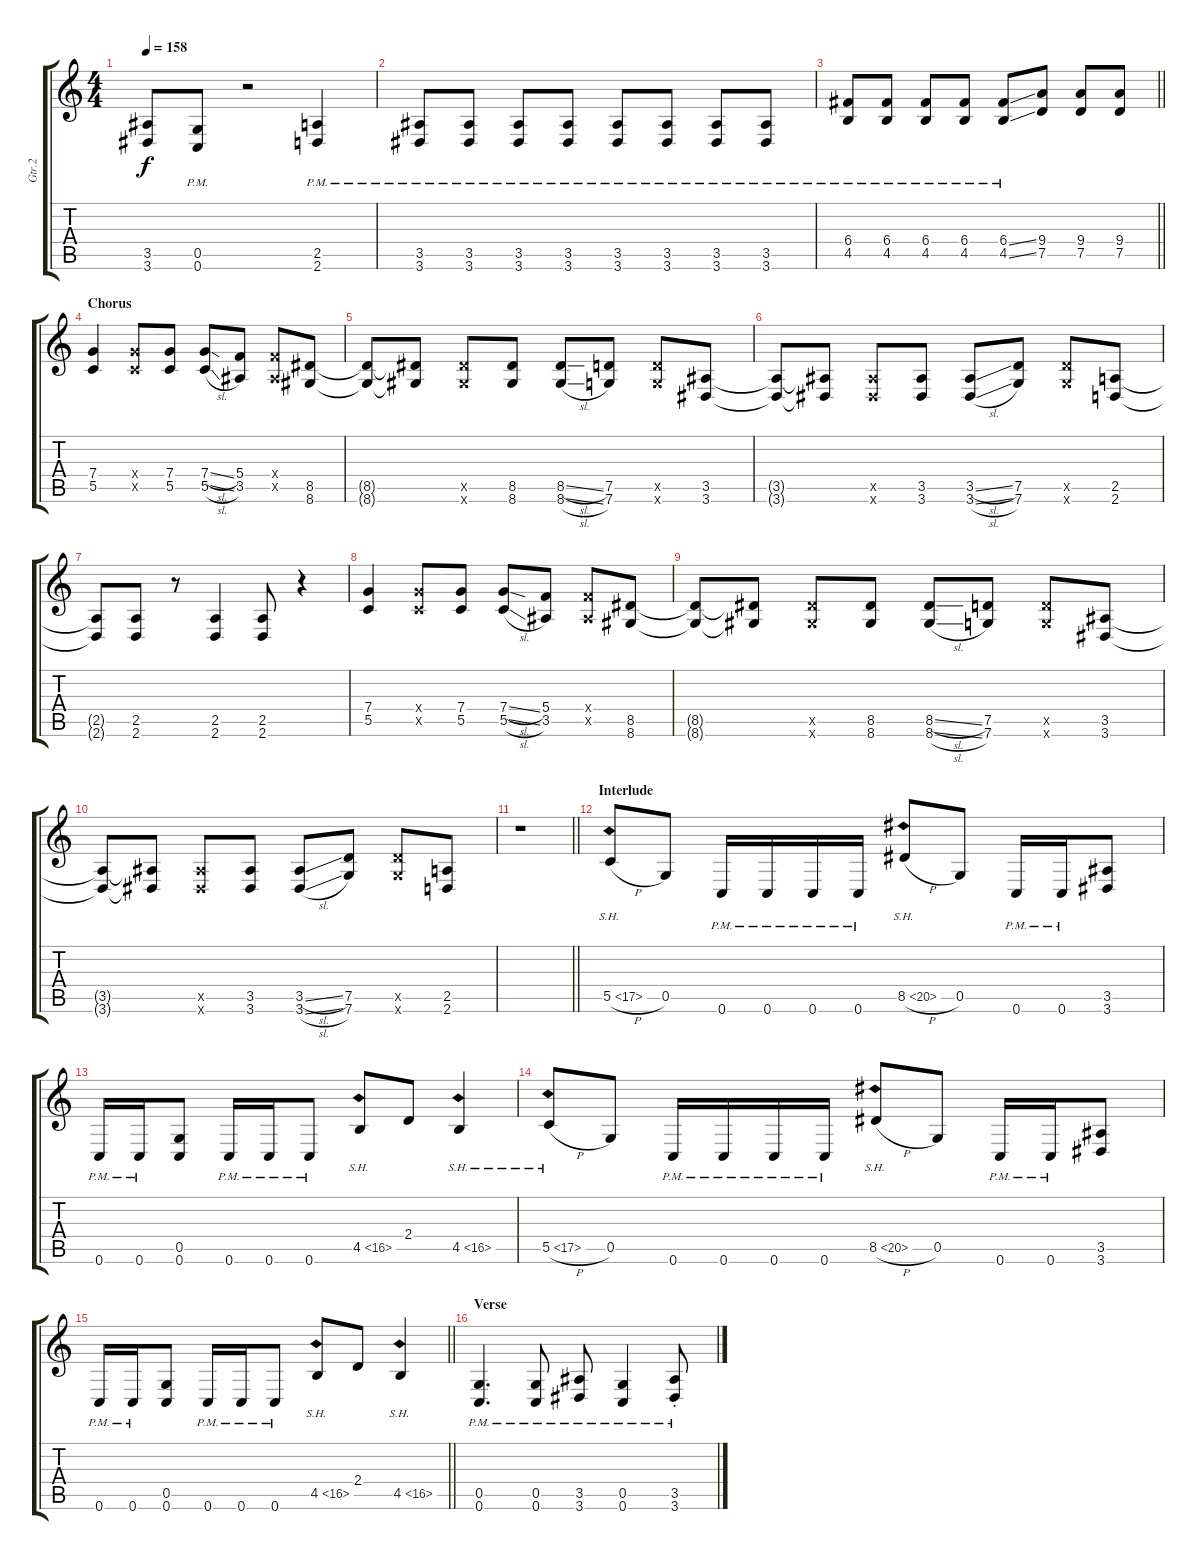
\track ("Gtr.2" "Gtr.2") {instrument distortionguitar}
\staff {score tabs}
\tuning (D4 A3 F3 C3 G2 C2) {hide}
\ts (4 4)
\tempo 158
\clef g2
\ks c
(3.5{t} 3.6{t}).8{dy f} (0.5{pm} 0.6{pm}).8 r.2 (2.5{pm} 2.6{pm}).4 |
(3.5{pm} 3.6{pm}).8 (3.5{pm} 3.6{pm}).8 (3.5{pm} 3.6{pm}).8 (3.5{pm} 3.6{pm}).8 (3.5{pm} 3.6{pm}).8 (3.5{pm} 3.6{pm}).8 (3.5{pm} 3.6{pm}).8 (3.5{pm} 3.6{pm}).8 |
\barLineRight lightlight
(6.4{pm} 4.5{pm}).8 (6.4{pm} 4.5{pm}).8 (6.4{pm} 4.5{pm}).8 (6.4{pm} 4.5{pm}).8 (6.4{ss pm} 4.5{ss pm}).8 (9.4 7.5).8 (9.4 7.5).8 (9.4 7.5).8 |
\section ("" "Chorus")
(7.4 5.5).4 (7.4{x} 5.5{x}).8 (7.4 5.5).8 (7.4{sl} 5.5{sl}).8 (5.4 3.5).8 (5.4{x} 3.5{x}).8 (8.5 8.6).8 |
(8.5{t} 8.6{t}).8 (8.5{t} 8.6{t}).8 (8.5{x} 8.6{x}).8 (8.5 8.6).8 (8.5{sl} 8.6{sl}).8 (7.5 7.6).8 (7.5{x} 7.6{x}).8 (3.5 3.6).8 |
(3.5{t} 3.6{t}).8 (3.5{t} 3.6{t}).8 (3.5{x} 3.6{x}).8 (3.5 3.6).8 (3.5{sl} 3.6{sl}).8 (7.5 7.6).8 (7.5{x} 7.6{x}).8 (2.5 2.6).8 |
(2.5{t} 2.6{t}).8 (2.5 2.6).8 r.8 (2.5 2.6).4 (2.5 2.6).8 r.4 |
(7.4 5.5).4 (7.4{x} 5.5{x}).8 (7.4 5.5).8 (7.4{sl} 5.5{sl}).8 (5.4 3.5).8 (5.4{x} 3.5{x}).8 (8.5 8.6).8 |
(8.5{t} 8.6{t}).8 (8.5{t} 8.6{t}).8 (8.5{x} 8.6{x}).8 (8.5 8.6).8 (8.5{sl} 8.6{sl}).8 (7.5 7.6).8 (7.5{x} 7.6{x}).8 (3.5 3.6).8 |
(3.5{t} 3.6{t}).8 (3.5{t} 3.6{t}).8 (3.5{x} 3.6{x}).8 (3.5 3.6).8 (3.5{sl} 3.6{sl}).8 (7.5 7.6).8 (7.5{x} 7.6{x}).8 (2.5 2.6).8 |
\barLineRight lightlight
r.1 |
\section ("" "Interlude")
5.5{sh 12 h}.8 0.5.8 0.6{pm}.16 0.6{pm}.16 0.6{pm}.16 0.6{pm}.16 8.5{sh 12 h}.8 0.5.8 0.6{pm}.16 0.6{pm}.16 (3.5 3.6).8 |
0.6{pm}.16 0.6{pm}.16 (0.5 0.6).8 0.6{pm}.16 0.6{pm}.16 0.6{pm}.8 4.5{sh 12}.8 2.4.8 4.5{sh 12}.4 |
5.5{sh 12 h}.8 0.5.8 0.6{pm}.16 0.6{pm}.16 0.6{pm}.16 0.6{pm}.16 8.5{sh 12 h}.8 0.5.8 0.6{pm}.16 0.6{pm}.16 (3.5 3.6).8 |
\barLineRight lightlight
0.6{pm}.16 0.6{pm}.16 (0.5 0.6).8 0.6{pm}.16 0.6{pm}.16 0.6{pm}.8 4.5{sh 12}.8 2.4.8 4.5{sh 12}.4 |
\section ("" "Verse")
(0.5{pm} 0.6{pm}).4{d} (0.5{pm} 0.6{pm}).8 (3.5{pm} 3.6{pm}).8 (0.5{pm} 0.6{pm}).4 (3.5{pm} 3.6{pm st}).8
